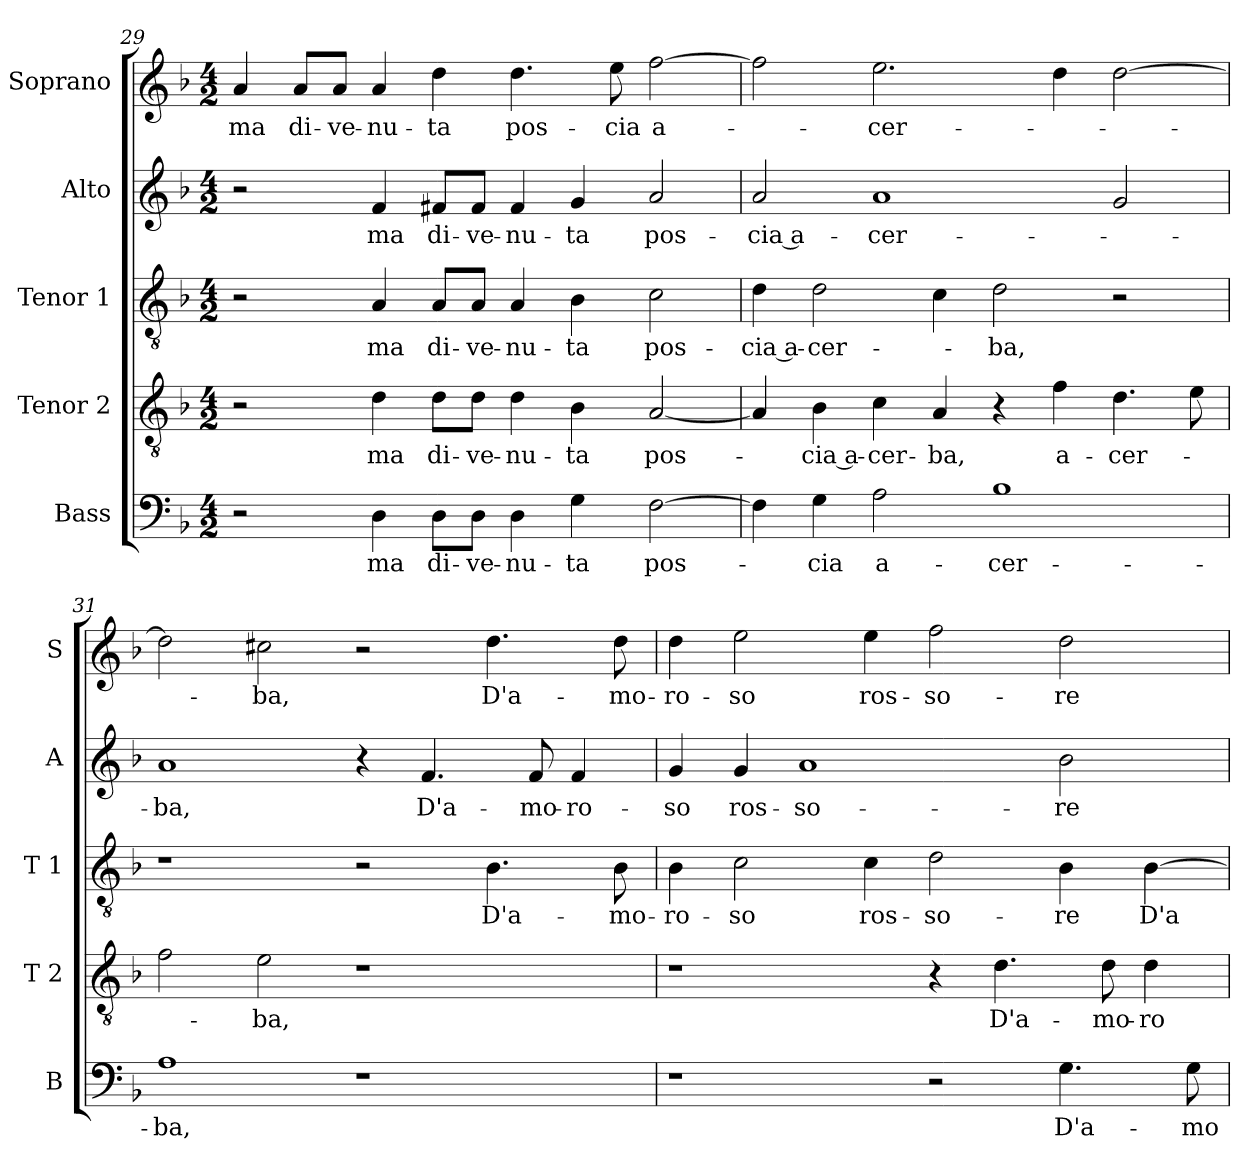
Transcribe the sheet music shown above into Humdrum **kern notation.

**kern	**text	**kern	**text	**kern	**text	**kern	**text	**kern	**text
*part5	*part5	*part4	*part4	*part3	*part3	*part2	*part2	*part1	*part1
*staff5	*staff5	*staff4	*staff4	*staff3	*staff3	*staff2	*staff2	*staff1	*staff1
*I"Bass	*	*I"Tenor 2	*	*I"Tenor 1	*	*I"Alto	*	*I"Soprano	*
*I'B	*	*I'T 2	*	*I'T 1	*	*I'A	*	*I'S	*
!!LO:LB:g=z
*clefF4	*	*clefGv2	*	*clefGv2	*	*clefG2	*	*clefG2	*
*k[b-]	*	*k[b-]	*	*k[b-]	*	*k[b-]	*	*k[b-]	*
*F:	*	*F:	*	*F:	*	*F:	*	*F:	*
*M4/2	*	*M4/2	*	*M4/2	*	*M4/2	*	*M4/2	*
=29	=29	=29	=29	=29	=29	=29	=29	=29	=29
!	!	!	!	!	!	!	!	!	!LO:LY:b
2r	.	2r	.	2r	.	2r	.	4a/	ma
!	!	!	!	!	!	!	!	!	!LO:LY:b
.	.	.	.	.	.	.	.	8a/L	di-
!	!	!	!	!	!	!	!	!	!LO:LY:b
.	.	.	.	.	.	.	.	8a/J	-ve-
!	!LO:LY:b	!	!	!	!	!	!	!	!
!	!	!	!LO:LY:b	!	!	!	!	!	!
!	!	!	!	!	!LO:LY:b	!	!	!	!
!	!	!	!	!	!	!	!LO:LY:b	!	!
!	!	!	!	!	!	!	!	!	!LO:LY:b
4D\	ma	4d\	ma	4A/	ma	4f/	ma	4a/	-nu-
!	!LO:LY:b	!	!	!	!	!	!	!	!
!	!	!	!LO:LY:b	!	!	!	!	!	!
!	!	!	!	!	!LO:LY:b	!	!	!	!
!	!	!	!	!	!	!	!LO:LY:b	!	!
!	!	!	!	!	!	!	!	!	!LO:LY:b
8D\L	di-	8d\L	di-	8A/L	di-	8f#X/L	di-	4dd\	-ta
!	!LO:LY:b	!	!	!	!	!	!	!	!
!	!	!	!LO:LY:b	!	!	!	!	!	!
!	!	!	!	!	!LO:LY:b	!	!	!	!
!	!	!	!	!	!	!	!LO:LY:b	!	!
8D\J	-ve-	8d\J	-ve-	8A/J	-ve-	8f#/J	-ve-	.	.
!	!LO:LY:b	!	!	!	!	!	!	!	!
!	!	!	!LO:LY:b	!	!	!	!	!	!
!	!	!	!	!	!LO:LY:b	!	!	!	!
!	!	!	!	!	!	!	!LO:LY:b	!	!
!	!	!	!	!	!	!	!	!	!LO:LY:b
4D\	-nu-	4d\	-nu-	4A/	-nu-	4f#/	-nu-	4.dd\	pos-
!	!LO:LY:b	!	!	!	!	!	!	!	!
!	!	!	!LO:LY:b	!	!	!	!	!	!
!	!	!	!	!	!LO:LY:b	!	!	!	!
!	!	!	!	!	!	!	!LO:LY:b	!	!
4G\	-ta	4B-\	-ta	4B-\	-ta	4g/	-ta	.	.
!	!	!	!	!	!	!	!	!	!LO:LY:b
.	.	.	.	.	.	.	.	8ee\	-cia
!	!LO:LY:b	!	!	!	!	!	!	!	!
!	!	!	!LO:LY:b	!	!	!	!	!	!
!	!	!	!	!	!LO:LY:b	!	!	!	!
!	!	!	!	!	!	!	!LO:LY:b	!	!
!	!	!	!	!	!	!	!	!	!LO:LY:b
[2F\	pos-	[2A/	pos-	2c\	pos-	2a/	pos-	[2ff\	a-
=30	=30	=30	=30	=30	=30	=30	=30	=30	=30
!	!	!	!	!	!LO:LY:b	!	!	!	!
!	!	!	!	!	!	!	!LO:LY:b	!	!
4F\]	.	4A/]	.	4d\	-cia a-	2a/	-cia a-	2ff\]	.
!	!LO:LY:b	!	!	!	!	!	!	!	!
!	!	!	!LO:LY:b	!	!	!	!	!	!
!	!	!	!	!	!LO:LY:b	!	!	!	!
4G\	-cia	4B-\	-cia a-	2d\	-cer-	.	.	.	.
!	!LO:LY:b	!	!	!	!	!	!	!	!
!	!	!	!LO:LY:b	!	!	!	!	!	!
!	!	!	!	!	!	!	!LO:LY:b	!	!
!	!	!	!	!	!	!	!	!	!LO:LY:b
2A\	a-	4c\	-cer-	.	.	1a	-cer-	2.ee\	-cer-
!	!	!	!LO:LY:b	!	!	!	!	!	!
.	.	4A/	-ba,	4c\	.	.	.	.	.
!	!LO:LY:b	!	!	!	!	!	!	!	!
!	!	!	!	!	!LO:LY:b	!	!	!	!
1B-	-cer-	4r	.	2d\	-ba,	.	.	.	.
!	!	!	!LO:LY:b	!	!	!	!	!	!
.	.	4f\	a-	.	.	.	.	4dd\	.
!	!	!	!LO:LY:b	!	!	!	!	!	!
.	.	4.d\	-cer-	2r	.	2g/	.	[2dd\	.
.	.	8e\	.	.	.	.	.	.	.
=31	=31	=31	=31	=31	=31	=31	=31	=31	=31
!	!LO:LY:b	!	!	!	!	!	!	!	!
!	!	!	!	!	!	!	!LO:LY:b	!	!
1A	-ba,	2f\	.	1r	.	1a	-ba,	2dd\]	.
!	!	!	!LO:LY:b	!	!	!	!	!	!
!	!	!	!	!	!	!	!	!	!LO:LY:b
.	.	2e\	-ba,	.	.	.	.	2cc#X\	-ba,
1r	.	1r	.	2r	.	4r	.	2r	.
!	!	!	!	!	!	!	!LO:LY:b	!	!
.	.	.	.	.	.	4.f/	D'a-	.	.
!	!	!	!	!	!LO:LY:b	!	!	!	!
!	!	!	!	!	!	!	!	!	!LO:LY:b
.	.	.	.	4.B-\	D'a-	.	.	4.dd\	D'a-
!	!	!	!	!	!	!	!LO:LY:b	!	!
.	.	.	.	.	.	8f/	-mo-	.	.
!	!	!	!	!	!	!	!LO:LY:b	!	!
.	.	.	.	.	.	4f/	-ro-	.	.
!	!	!	!	!	!LO:LY:b	!	!	!	!
!	!	!	!	!	!	!	!	!	!LO:LY:b
.	.	.	.	8B-\	-mo-	.	.	8dd\	-mo-
!!LO:LB:g=z
=32	=32	=32	=32	=32	=32	=32	=32	=32	=32
!	!	!	!	!	!LO:LY:b	!	!	!	!
!	!	!	!	!	!	!	!LO:LY:b	!	!
!	!	!	!	!	!	!	!	!	!LO:LY:b
1r	.	1r	.	4B-\	-ro-	4g/	-so	4dd\	-ro-
!	!	!	!	!	!LO:LY:b	!	!	!	!
!	!	!	!	!	!	!	!LO:LY:b	!	!
!	!	!	!	!	!	!	!	!	!LO:LY:b
.	.	.	.	2c\	-so	4g/	ros-	2ee\	-so
!	!	!	!	!	!	!	!LO:LY:b	!	!
.	.	.	.	.	.	1a	-so-	.	.
!	!	!	!	!	!LO:LY:b	!	!	!	!
!	!	!	!	!	!	!	!	!	!LO:LY:b
.	.	.	.	4c\	ros-	.	.	4ee\	ros-
!	!	!	!	!	!LO:LY:b	!	!	!	!
!	!	!	!	!	!	!	!	!	!LO:LY:b
2r	.	4r	.	2d\	-so-	.	.	2ff\	-so-
!	!	!	!LO:LY:b	!	!	!	!	!	!
.	.	4.d\	D'a-	.	.	.	.	.	.
!	!LO:LY:b	!	!	!	!	!	!	!	!
!	!	!	!	!	!LO:LY:b	!	!	!	!
!	!	!	!	!	!	!	!LO:LY:b	!	!
!	!	!	!	!	!	!	!	!	!LO:LY:b
4.G\	D'a-	.	.	4B-\	-re	2b-\	-re	2dd\	-re
!	!	!	!LO:LY:b	!	!	!	!	!	!
.	.	8d\	-mo-	.	.	.	.	.	.
!	!	!	!LO:LY:b	!	!	!	!	!	!
!	!	!	!	!	!LO:LY:b	!	!	!	!
.	.	4d\	-ro-	[4B-\	D'a-	.	.	.	.
!	!LO:LY:b	!	!	!	!	!	!	!	!
8G\	-mo-	.	.	.	.	.	.	.	.
=	=	=	=	=	=	=	=	=	=
*-	*-	*-	*-	*-	*-	*-	*-	*-	*-
